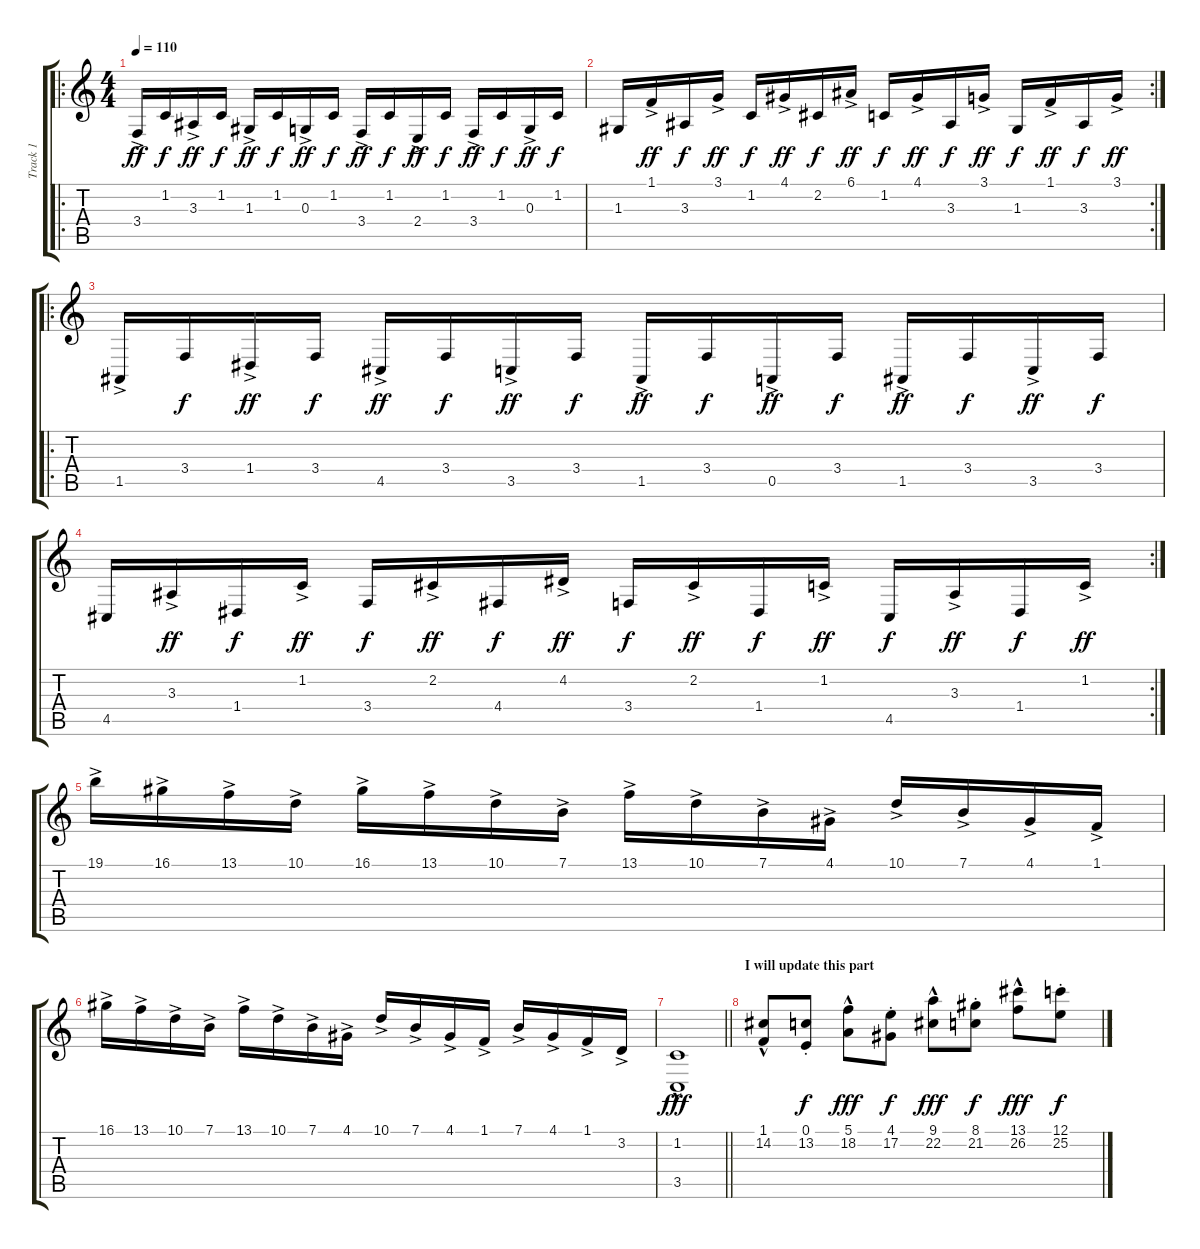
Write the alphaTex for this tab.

\track ("Track 1" "Track 1") {instrument harpsichord}
\staff {score tabs}
\tuning (E4 B3 G3 D3 A2 E2) {hide}
\ro
\ts (4 4)
\tempo 110
\clef g2
\ks c
3.4{ac}.16{dy ff} 1.2.16{dy f} 3.3{ac}.16{dy ff} 1.2.16{dy f} 1.3{ac}.16{dy ff} 1.2.16{dy f} 0.3{ac}.16{dy ff} 1.2.16{dy f} 3.4{ac}.16{dy ff} 1.2.16{dy f} 2.4{ac}.16{dy ff} 1.2.16{dy f} 3.4{ac}.16{dy ff} 1.2.16{dy f} 0.3{ac}.16{dy ff} 1.2.16{dy f} |
\rc 2
1.3.16 1.1{ac}.16{dy ff} 3.3.16{dy f} 3.1{ac}.16{dy ff} 1.2.16{dy f} 4.1{ac}.16{dy ff} 2.2.16{dy f} 6.1{ac}.16{dy ff} 1.2.16{dy f} 4.1{ac}.16{dy ff} 3.3.16{dy f} 3.1{ac}.16{dy ff} 1.3.16{dy f} 1.1{ac}.16{dy ff} 3.3.16{dy f} 3.1{ac}.16{dy ff} |
\ro
1.5{ac}.16 3.4.16{dy f} 1.4{ac}.16{dy ff} 3.4.16{dy f} 4.5{ac}.16{dy ff} 3.4.16{dy f} 3.5{ac}.16{dy ff} 3.4.16{dy f} 1.5{ac}.16{dy ff} 3.4.16{dy f} 0.5{ac}.16{dy ff} 3.4.16{dy f} 1.5{ac}.16{dy ff} 3.4.16{dy f} 3.5{ac}.16{dy ff} 3.4.16{dy f} |
\rc 2
4.5.16 3.3{ac}.16{dy ff} 1.4.16{dy f} 1.2{ac}.16{dy ff} 3.4.16{dy f} 2.2{ac}.16{dy ff} 4.4.16{dy f} 4.2{ac}.16{dy ff} 3.4.16{dy f} 2.2{ac}.16{dy ff} 1.4.16{dy f} 1.2{ac}.16{dy ff} 4.5.16{dy f} 3.3{ac}.16{dy ff} 1.4.16{dy f} 1.2{ac}.16{dy ff} |
19.1{ac}.16 16.1{ac}.16 13.1{ac}.16 10.1{ac}.16 16.1{ac}.16 13.1{ac}.16 10.1{ac}.16 7.1{ac}.16 13.1{ac}.16 10.1{ac}.16 7.1{ac}.16 4.1{ac}.16 10.1{ac}.16 7.1{ac}.16 4.1{ac}.16 1.1{ac}.16 |
16.1{ac}.16 13.1{ac}.16 10.1{ac}.16 7.1{ac}.16 13.1{ac}.16 10.1{ac}.16 7.1{ac}.16 4.1{ac}.16 10.1{ac}.16 7.1{ac}.16 4.1{ac}.16 1.1{ac}.16 7.1{ac}.16 4.1{ac}.16 1.1{ac}.16 3.2{ac}.16 |
\barLineRight lightlight
(1.2{hac} 3.5{hac}).1{dy fff} |
\section ("" "I will update this part")
(1.1{hac} 14.2).8 (0.1 13.2{st}).8{dy f} (5.1{hac} 18.2).8{dy fff} (4.1 17.2{st}).8{dy f} (9.1{hac} 22.2).8{dy fff} (8.1 21.2{st}).8{dy f} (13.1{hac} 26.2).8{dy fff} (12.1 25.2{st}).8{dy f}
